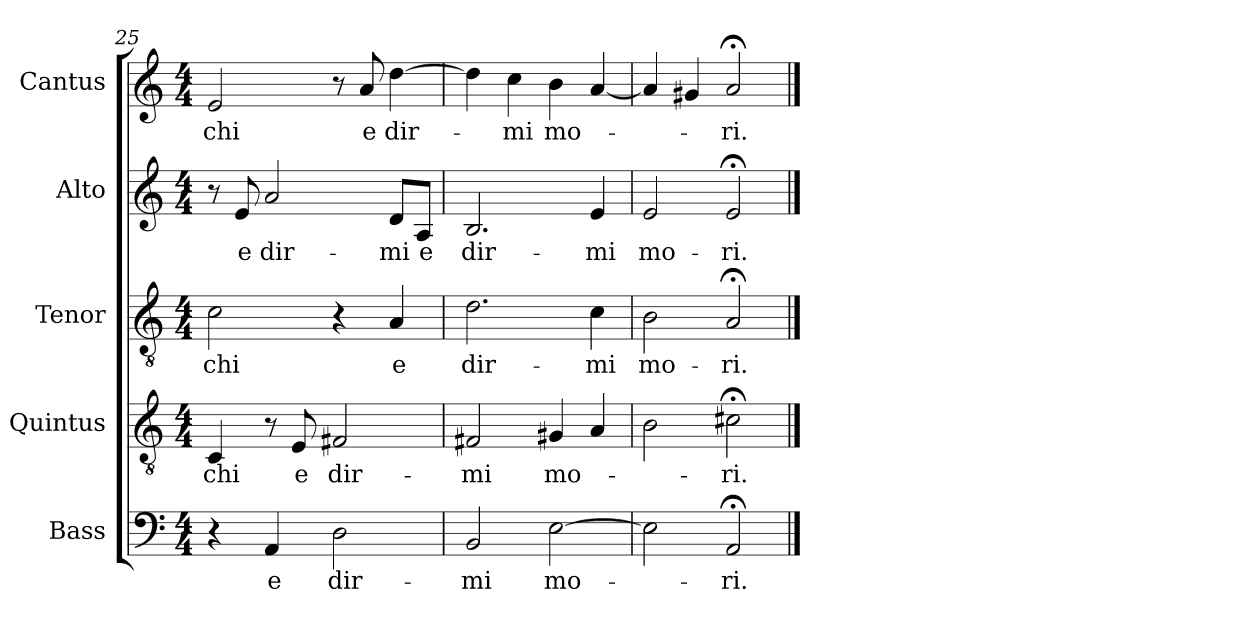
**kern	**text	**kern	**text	**kern	**text	**kern	**text	**kern	**text
*part5	*part5	*part4	*part4	*part3	*part3	*part2	*part2	*part1	*part1
*staff5	*staff5	*staff4	*staff4	*staff3	*staff3	*staff2	*staff2	*staff1	*staff1
*I"Bass	*	*I"Quintus	*	*I"Tenor	*	*I"Alto	*	*I"Cantus	*
*I'B.	*	*I'T.	*	*I'T.	*	*I'A.	*	*I'S.	*
*clefF4	*	*clefGv2	*	*clefGv2	*	*clefG2	*	*clefG2	*
*	*	*ITrd7c12	*	*ITrd7c12	*	*	*	*	*
*k[]	*	*k[]	*	*k[]	*	*k[]	*	*k[]	*
*C:	*	*C:	*	*C:	*	*C:	*	*C:	*
*M4/4	*	*M4/4	*	*M4/4	*	*M4/4	*	*M4/4	*
=25	=25	=25	=25	=25	=25	=25	=25	=25	=25
!	!	!	!LO:LY:b:color=#000000	!	!	!	!	!	!
!	!	!	!	!	!LO:LY:b:color=#000000	!	!	!	!
!	!	!	!	!	!	!	!	!	!LO:LY:b:color=#000000
4r	.	4CCi/	-chi	2Ci\	-chi	8r	.	2ei/	-chi
!	!	!	!	!	!	!	!LO:LY:b:color=#000000	!	!
.	.	.	.	.	.	8ei/	e	.	.
!	!LO:LY:b:color=#000000	!	!	!	!	!	!	!	!
!	!	!	!	!	!	!	!LO:LY:b:color=#000000	!	!
4AAi/	e	8r	.	.	.	2ai/	dir-	.	.
!	!	!	!LO:LY:b:color=#000000	!	!	!	!	!	!
.	.	8EEi/	e	.	.	.	.	.	.
!	!LO:LY:b:color=#000000	!	!	!	!	!	!	!	!
!	!	!	!LO:LY:b:color=#000000	!	!	!	!	!	!
2Di\	dir-	2FF#Xi/	dir-	4r	.	.	.	8r	.
!	!	!	!	!	!	!	!	!	!LO:LY:b:color=#000000
.	.	.	.	.	.	.	.	8ai/	e
!	!	!	!	!	!LO:LY:b:color=#000000	!	!	!	!
!	!	!	!	!	!	!	!LO:LY:b:color=#000000	!	!
!	!	!	!	!	!	!	!	!	!LO:LY:b:color=#000000
.	.	.	.	4AAi/	e	8di/L	-mi	[4ddi\	dir-
!	!	!	!	!	!	!	!LO:LY:b:color=#000000	!	!
.	.	.	.	.	.	8Ai/J	e	.	.
=26	=26	=26	=26	=26	=26	=26	=26	=26	=26
!	!LO:LY:b:color=#000000	!	!	!	!	!	!	!	!
!	!	!	!LO:LY:b:color=#000000	!	!	!	!	!	!
!	!	!	!	!	!LO:LY:b:color=#000000	!	!	!	!
!	!	!	!	!	!	!	!LO:LY:b:color=#000000	!	!
2BBi/	-mi	2FF#Xi/	-mi	2.Di\	dir-	2.Bi/	dir-	4ddi\]	.
!	!	!	!	!	!	!	!	!	!LO:LY:b:color=#000000
.	.	.	.	.	.	.	.	4cci\	-mi
!	!LO:LY:b:color=#000000	!	!	!	!	!	!	!	!
!	!	!	!LO:LY:b:color=#000000	!	!	!	!	!	!
!	!	!	!	!	!	!	!	!	!LO:LY:b:color=#000000
[2Ei\	mo-	4GG#Xi/	mo-	.	.	.	.	4bi\	mo-
!	!	!	!	!	!LO:LY:b:color=#000000	!	!	!	!
!	!	!	!	!	!	!	!LO:LY:b:color=#000000	!	!
.	.	4AAi/	.	4Ci\	-mi	4ei/	-mi	[4ai/	.
=27	=27	=27	=27	=27	=27	=27	=27	=27	=27
!	!	!	!	!	!LO:LY:b:color=#000000	!	!	!	!
!	!	!	!	!	!	!	!LO:LY:b:color=#000000	!	!
2Ei\]	.	2BBi\	.	2BBi\	mo-	2ei/	mo-	4ai/]	.
.	.	.	.	.	.	.	.	4g#Xi/	.
!	!LO:LY:b:color=#000000	!	!	!	!	!	!	!	!
!	!	!	!LO:LY:b:color=#000000	!	!	!	!	!	!
!	!	!	!	!	!LO:LY:b:color=#000000	!	!	!	!
!	!	!	!	!	!	!	!LO:LY:b:color=#000000	!	!
!	!	!	!	!	!	!	!	!	!LO:LY:b:color=#000000
2AA;i/	-ri.	2C#X;i\	-ri.	2AA;i/	-ri.	2e;i/	-ri.	2a;i/	-ri.
==	==	==	==	==	==	==	==	==	==
*-	*-	*-	*-	*-	*-	*-	*-	*-	*-
